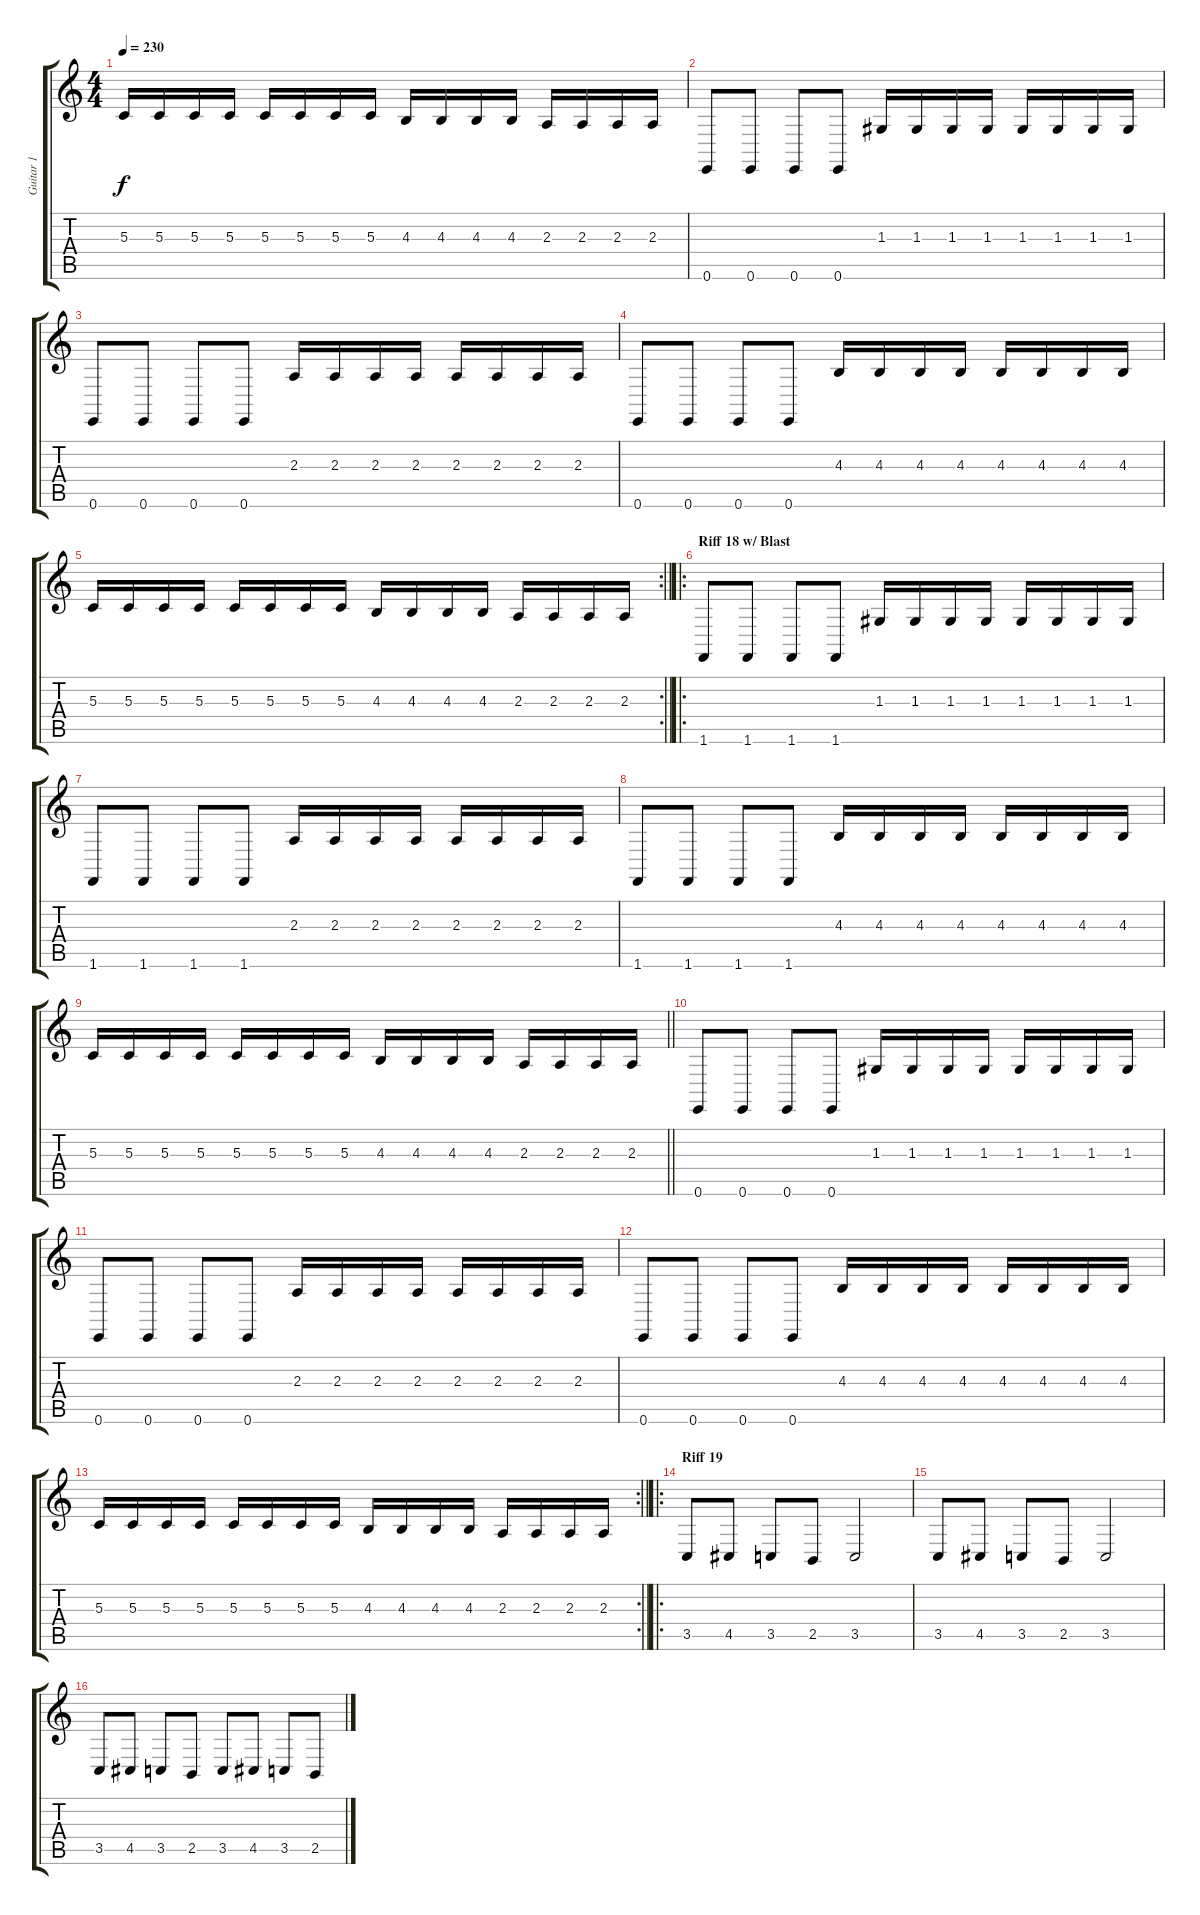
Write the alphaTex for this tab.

\track ("Guitar 1" "Guitar 1") {instrument churchorgan}
\staff {score tabs}
\tuning (E4 B3 G3 D3 A2 E2) {hide}
\ts (4 4)
\tempo 230
\clef g2
\ks c
5.3.16{dy f} 5.3.16 5.3.16 5.3.16 5.3.16 5.3.16 5.3.16 5.3.16 4.3.16 4.3.16 4.3.16 4.3.16 2.3.16 2.3.16 2.3.16 2.3.16 |
0.6.8 0.6.8 0.6.8 0.6.8 1.3.16 1.3.16 1.3.16 1.3.16 1.3.16 1.3.16 1.3.16 1.3.16 |
0.6.8 0.6.8 0.6.8 0.6.8 2.3.16 2.3.16 2.3.16 2.3.16 2.3.16 2.3.16 2.3.16 2.3.16 |
0.6.8 0.6.8 0.6.8 0.6.8 4.3.16 4.3.16 4.3.16 4.3.16 4.3.16 4.3.16 4.3.16 4.3.16 |
\rc 2
\barLineRight lightlight
5.3.16 5.3.16 5.3.16 5.3.16 5.3.16 5.3.16 5.3.16 5.3.16 4.3.16 4.3.16 4.3.16 4.3.16 2.3.16 2.3.16 2.3.16 2.3.16 |
\ro
\section ("" "Riff 18 w/ Blast")
1.6.8 1.6.8 1.6.8 1.6.8 1.3.16 1.3.16 1.3.16 1.3.16 1.3.16 1.3.16 1.3.16 1.3.16 |
1.6.8 1.6.8 1.6.8 1.6.8 2.3.16 2.3.16 2.3.16 2.3.16 2.3.16 2.3.16 2.3.16 2.3.16 |
1.6.8 1.6.8 1.6.8 1.6.8 4.3.16 4.3.16 4.3.16 4.3.16 4.3.16 4.3.16 4.3.16 4.3.16 |
\barLineRight lightlight
5.3.16 5.3.16 5.3.16 5.3.16 5.3.16 5.3.16 5.3.16 5.3.16 4.3.16 4.3.16 4.3.16 4.3.16 2.3.16 2.3.16 2.3.16 2.3.16 |
0.6.8 0.6.8 0.6.8 0.6.8 1.3.16 1.3.16 1.3.16 1.3.16 1.3.16 1.3.16 1.3.16 1.3.16 |
0.6.8 0.6.8 0.6.8 0.6.8 2.3.16 2.3.16 2.3.16 2.3.16 2.3.16 2.3.16 2.3.16 2.3.16 |
0.6.8 0.6.8 0.6.8 0.6.8 4.3.16 4.3.16 4.3.16 4.3.16 4.3.16 4.3.16 4.3.16 4.3.16 |
\rc 2
\barLineRight lightlight
5.3.16 5.3.16 5.3.16 5.3.16 5.3.16 5.3.16 5.3.16 5.3.16 4.3.16 4.3.16 4.3.16 4.3.16 2.3.16 2.3.16 2.3.16 2.3.16 |
\ro
\section ("" "Riff 19")
3.5.8 4.5.8 3.5.8 2.5.8 3.5.2 |
3.5.8 4.5.8 3.5.8 2.5.8 3.5.2 |
3.5.8 4.5.8 3.5.8 2.5.8 3.5.8 4.5.8 3.5.8 2.5.8
